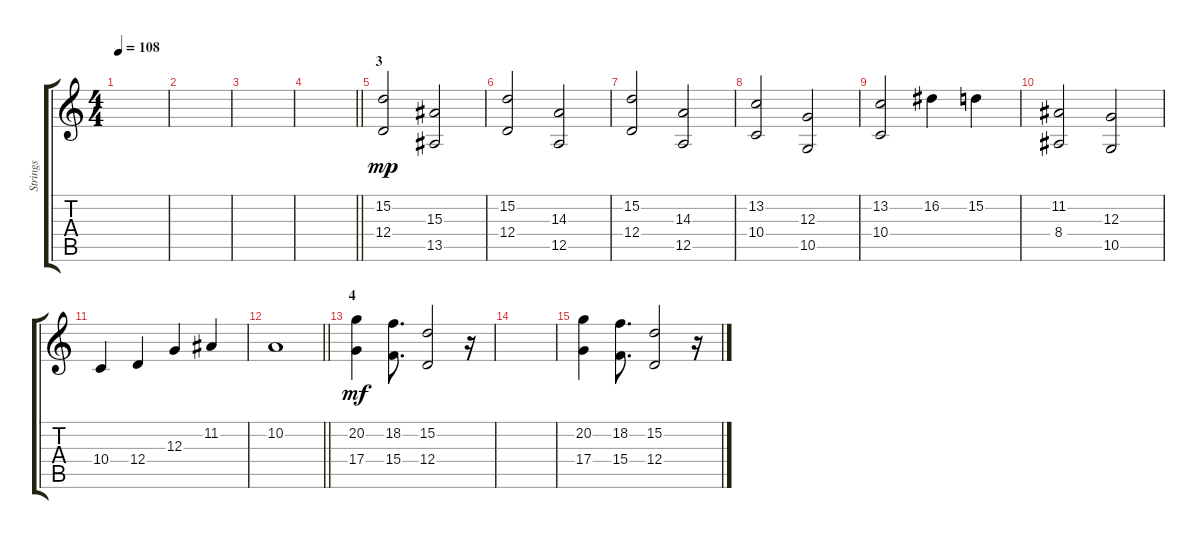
\track ("Strings" "Strings") {instrument stringensemble1}
\staff {score tabs}
\tuning (E4 B3 G3 D3 A2 E2) {hide}
\ts (4 4)
\tempo 108
\clef g2
\ks c
|
|
|
\barLineRight lightlight
|
\section ("" "3")
(15.2 12.4).2{dy mp volume 7} (15.3 13.5).2 |
(15.2 12.4).2 (14.3 12.5).2 |
(15.2 12.4).2 (14.3 12.5).2 |
(13.2 10.4).2 (12.3 10.5).2 |
(13.2 10.4).2 16.2.4 15.2.4 |
(11.2 8.4).2 (12.3 10.5).2 |
10.4.4{instrument stringensemble2} 12.4.4 12.3.4 11.2.4 |
\barLineRight lightlight
10.2.1 |
\section ("" "4")
(20.2 17.4).4{dy mf instrument stringensemble1} (18.2 15.4).8{d} (15.2 12.4).2 r.16 |
|
(20.2 17.4).4 (18.2 15.4).8{d} (15.2 12.4).2 r.16
